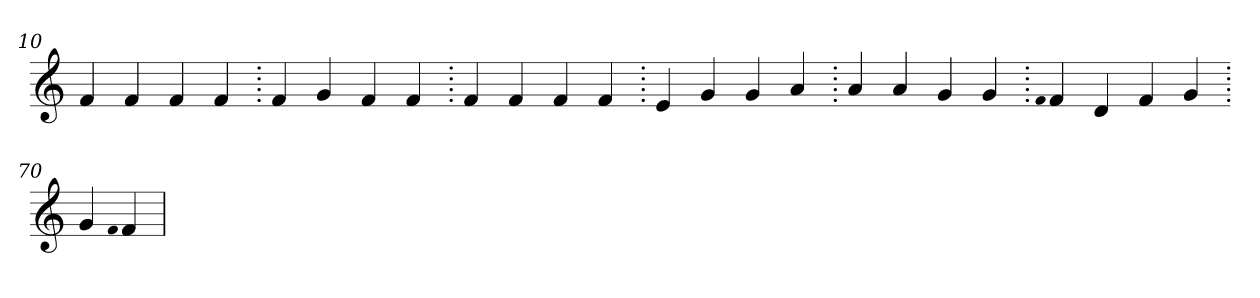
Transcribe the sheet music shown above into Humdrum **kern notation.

**kern
*part1
*staff1
*clefG2
=10.
4f
4f
4f
4f
=20.
4f
4g
4f
4f
=30.
4f
4f
4f
4f
=40.
4e
4g
4g
4a
=50.
4a
4a
4g
4g
=60.
qqf
4f
4d
4f
4g
=70.
4g
qqf
4f
=
*-
